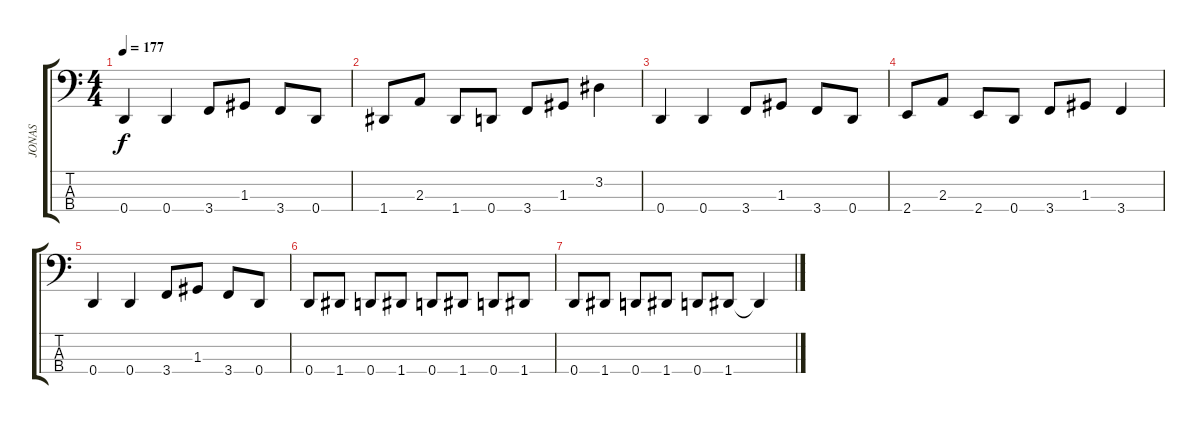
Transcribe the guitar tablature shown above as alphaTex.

\track ("JONAS" "JONAS") {instrument electricbasspick}
\staff {score tabs}
\tuning (F2 C2 G1 D1) {hide}
\ts (4 4)
\tempo 177
\clef f4
\ks c
0.4.4{dy f} 0.4.4 3.4.8 1.3.8 3.4.8 0.4.8 |
1.4.8 2.3.8 1.4.8 0.4.8 3.4.8 1.3.8 3.2.4 |
0.4.4 0.4.4 3.4.8 1.3.8 3.4.8 0.4.8 |
2.4.8 2.3.8 2.4.8 0.4.8 3.4.8 1.3.8 3.4.4 |
0.4.4 0.4.4 3.4.8 1.3.8 3.4.8 0.4.8 |
0.4.8 1.4.8 0.4.8 1.4.8 0.4.8 1.4.8 0.4.8 1.4.8 |
0.4.8 1.4.8 0.4.8 1.4.8 0.4.8 1.4.8 1.4{t}.4
